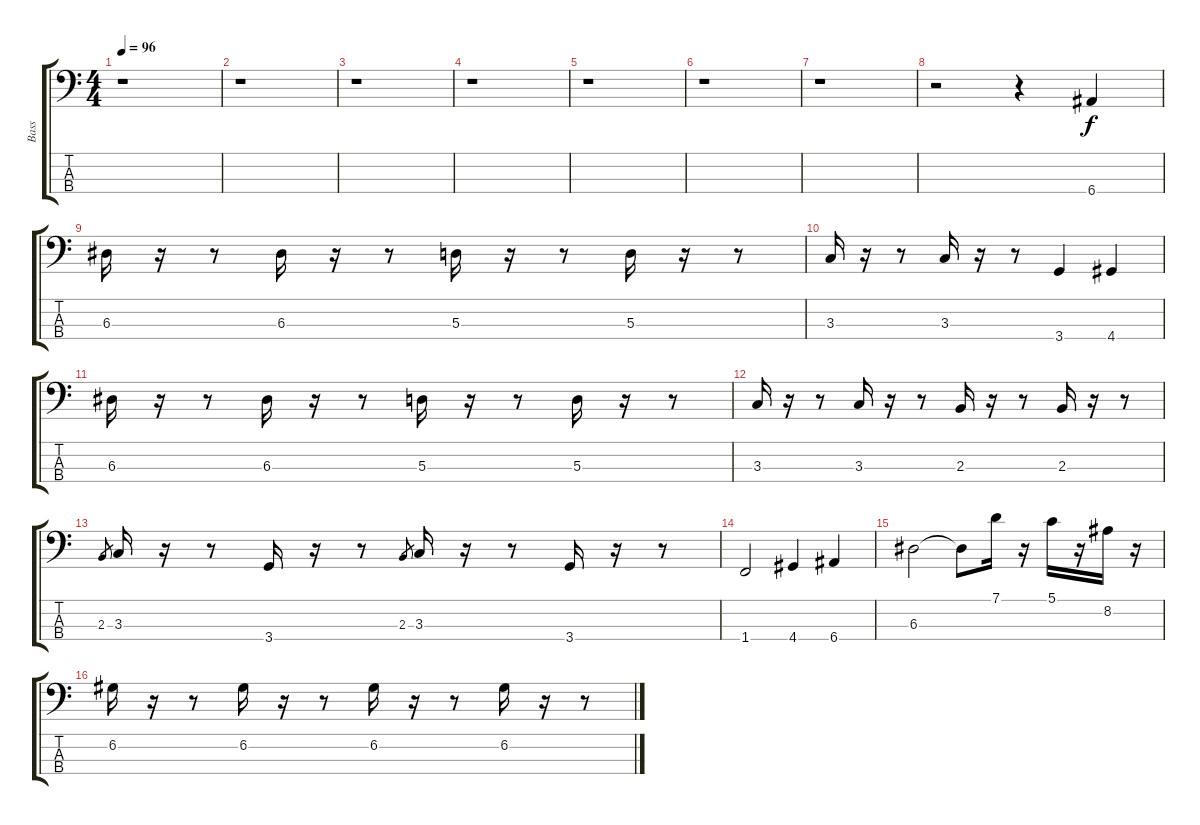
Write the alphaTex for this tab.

\track ("Bass" "Bass") {instrument electricbassfinger}
\staff {score tabs}
\tuning (G2 D2 A1 E1) {hide}
\ts (4 4)
\tempo 96
\clef f4
\ks c
r.1{dy f instrument electricbassfinger} |
r.1 |
r.1 |
r.1 |
r.1 |
r.1 |
r.1 |
r.2 r.4 6.4.4 |
6.3.16 r.16 r.8 6.3.16 r.16 r.8 5.3.16 r.16 r.8 5.3.16 r.16 r.8 |
3.3.16 r.16 r.8 3.3.16 r.16 r.8 3.4.4 4.4.4 |
6.3.16 r.16 r.8 6.3.16 r.16 r.8 5.3.16 r.16 r.8 5.3.16 r.16 r.8 |
3.3.16 r.16 r.8 3.3.16 r.16 r.8 2.3.16 r.16 r.8 2.3.16 r.16 r.8 |
2.3.8{gr} 3.3.16 r.16 r.8 3.4.16 r.16 r.8 2.3.8{gr} 3.3.16 r.16 r.8 3.4.16 r.16 r.8 |
1.4.2 4.4.4 6.4.4 |
6.3.2 6.3{t}.8 7.1.16 r.16 5.1.16 r.16 8.2.16 r.16 |
6.2.16 r.16 r.8 6.2.16 r.16 r.8 6.2.16 r.16 r.8 6.2.16 r.16 r.8
